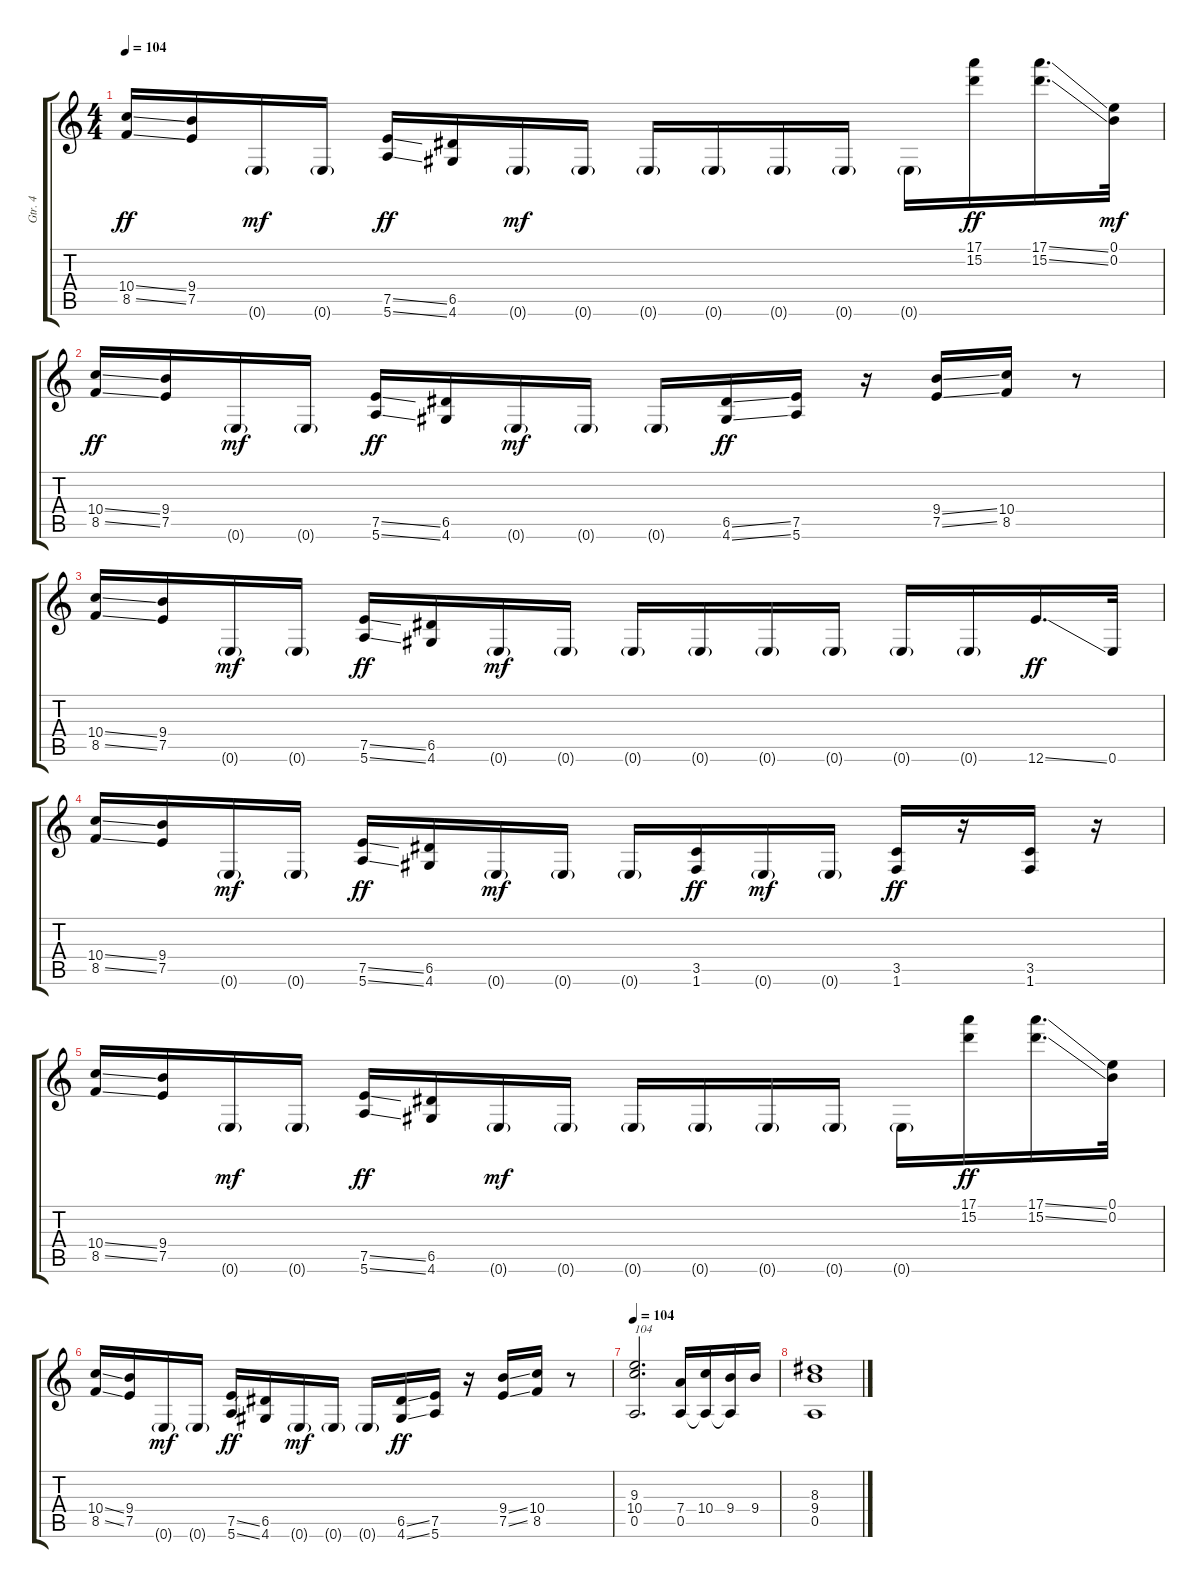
\track ("Gtr. 4" "Gtr. 4") {instrument overdrivenguitar}
\staff {score tabs}
\tuning (E4 B3 G3 D3 A2 E2) {hide}
\ts (4 4)
\tempo 104
\clef g2
\ks c
(10.4{ss} 8.5{ss}).16{dy ff} (9.4 7.5).16 0.6{g}.16{dy mf} 0.6{g}.16 (7.5{ss} 5.6{ss}).16{dy ff} (6.5 4.6).16 0.6{g}.16{dy mf} 0.6{g}.16 0.6{g}.16 0.6{g}.16 0.6{g}.16 0.6{g}.16 0.6{g}.16 (17.1 15.2).16{dy ff} (17.1{ss} 15.2{ss}).16{d} (0.1 0.2).32{dy mf} |
(10.4{ss} 8.5{ss}).16{dy ff} (9.4 7.5).16 0.6{g}.16{dy mf} 0.6{g}.16 (7.5{ss} 5.6{ss}).16{dy ff} (6.5 4.6).16 0.6{g}.16{dy mf} 0.6{g}.16 0.6{g}.16 (6.5{ss} 4.6{ss}).16{dy ff} (7.5 5.6).16 r.16 (9.4{ss} 7.5{ss}).16 (10.4 8.5).16 r.8 |
(10.4{ss} 8.5{ss}).16 (9.4 7.5).16 0.6{g}.16{dy mf} 0.6{g}.16 (7.5{ss} 5.6{ss}).16{dy ff} (6.5 4.6).16 0.6{g}.16{dy mf} 0.6{g}.16 0.6{g}.16 0.6{g}.16 0.6{g}.16 0.6{g}.16 0.6{g}.16 0.6{g}.16 12.6{ss}.16{d dy ff} 0.6.32 |
(10.4{ss} 8.5{ss}).16 (9.4 7.5).16 0.6{g}.16{dy mf} 0.6{g}.16 (7.5{ss} 5.6{ss}).16{dy ff} (6.5 4.6).16 0.6{g}.16{dy mf} 0.6{g}.16 0.6{g}.16 (3.5 1.6).16{dy ff} 0.6{g}.16{dy mf} 0.6{g}.16 (3.5 1.6).16{dy ff} r.16 (3.5 1.6).16 r.16 |
(10.4{ss} 8.5{ss}).16 (9.4 7.5).16 0.6{g}.16{dy mf} 0.6{g}.16 (7.5{ss} 5.6{ss}).16{dy ff} (6.5 4.6).16 0.6{g}.16{dy mf} 0.6{g}.16 0.6{g}.16 0.6{g}.16 0.6{g}.16 0.6{g}.16 0.6{g}.16 (17.1 15.2).16{dy ff} (17.1{ss} 15.2{ss}).16{d} (0.1 0.2).32 |
(10.4{ss} 8.5{ss}).16 (9.4 7.5).16 0.6{g}.16{dy mf} 0.6{g}.16 (7.5{ss} 5.6{ss}).16{dy ff} (6.5 4.6).16 0.6{g}.16{dy mf} 0.6{g}.16 0.6{g}.16 (6.5{ss} 4.6{ss}).16{dy ff} (7.5 5.6).16 r.16 (9.4{ss} 7.5{ss}).16 (10.4 8.5).16 r.8 |
\tempo 104
(9.3 10.4 0.5).2{d txt "104"} (7.4 0.5).16 (10.4 0.5{t}).16 (9.4 0.5{t}).16 9.4.16 |
(8.3 9.4 0.5).1
